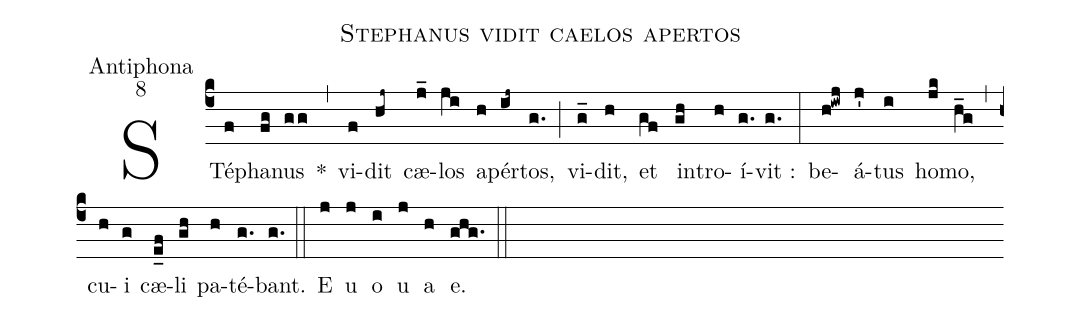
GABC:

name:Stephanus vidit caelos apertos;
office-part:Antiphona;
mode:8;
%%
(c4) STé(f)pha(fg)nus(gg) *(,) vi(f)dit(hj~) cæ(j_)los(ji) a(h)pér(ij~)tos,(g.) (;) vi(g_)dit,(h) et(gf) in(gh)tro(h)í(g.)vit :(g.) (:) be(h!iwj)á(j')tus(i) ho(jk)mo,(h_g) (,) cu(h)i(g) cæ(e_f)li(gh) pa(h)té(g.)bant.(g.) (::) E(j) u(j) o(i) u(j) a(h) e.(ghg.) (::)
